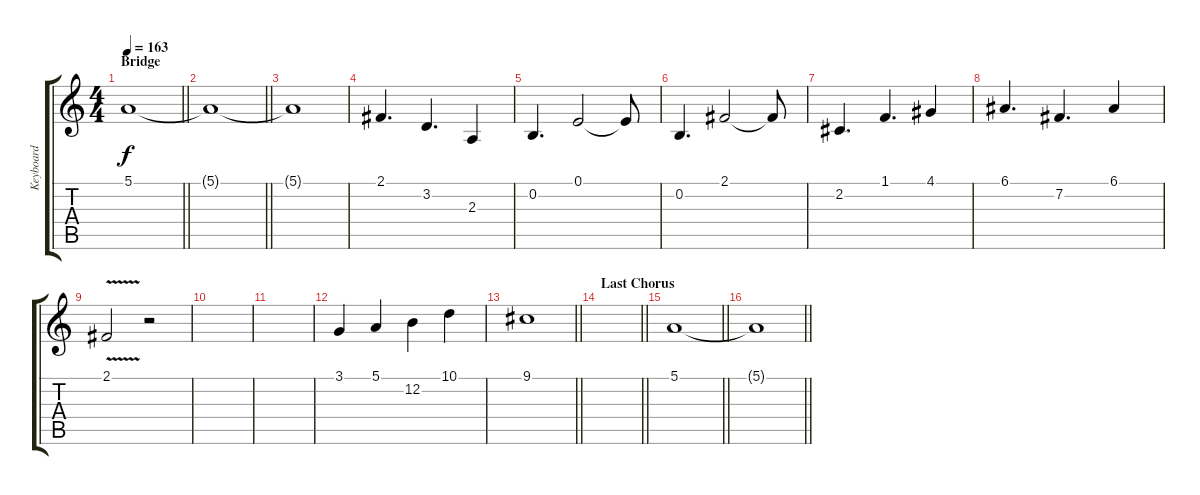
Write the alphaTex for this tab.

\track ("Keyboard" "Keyboard") {instrument electricgrandpiano}
\staff {score tabs}
\tuning (E4 B3 G3 D3 A2 E2) {hide}
\ts (4 4)
\section ("" "Bridge")
\tempo 163
\clef g2
\barLineRight lightlight
\ks c
5.1.1{dy f volume 14 instrument tremolostrings} |
\barLineRight lightlight
5.1{t}.1 |
5.1{t}.1 |
2.1.4{d} 3.2.4{d} 2.3.4 |
0.2.4{d} 0.1.2 0.1{t}.8 |
0.2.4{d} 2.1.2 2.1{t}.8 |
2.2.4{d} 1.1.4{d} 4.1.4 |
6.1.4{d} 7.2.4{d} 6.1.4 |
2.1{v}.2 r.2 |
|
|
3.1.4{volume 8 instrument choiraahs} 5.1.4 12.2.4 10.1.4 |
\barLineRight lightlight
9.1.1 |
\section ("" "Last Chorus")
\barLineRight lightlight
|
\barLineRight lightlight
5.1.1{volume 14 instrument tremolostrings} |
\barLineRight lightlight
5.1{t}.1
